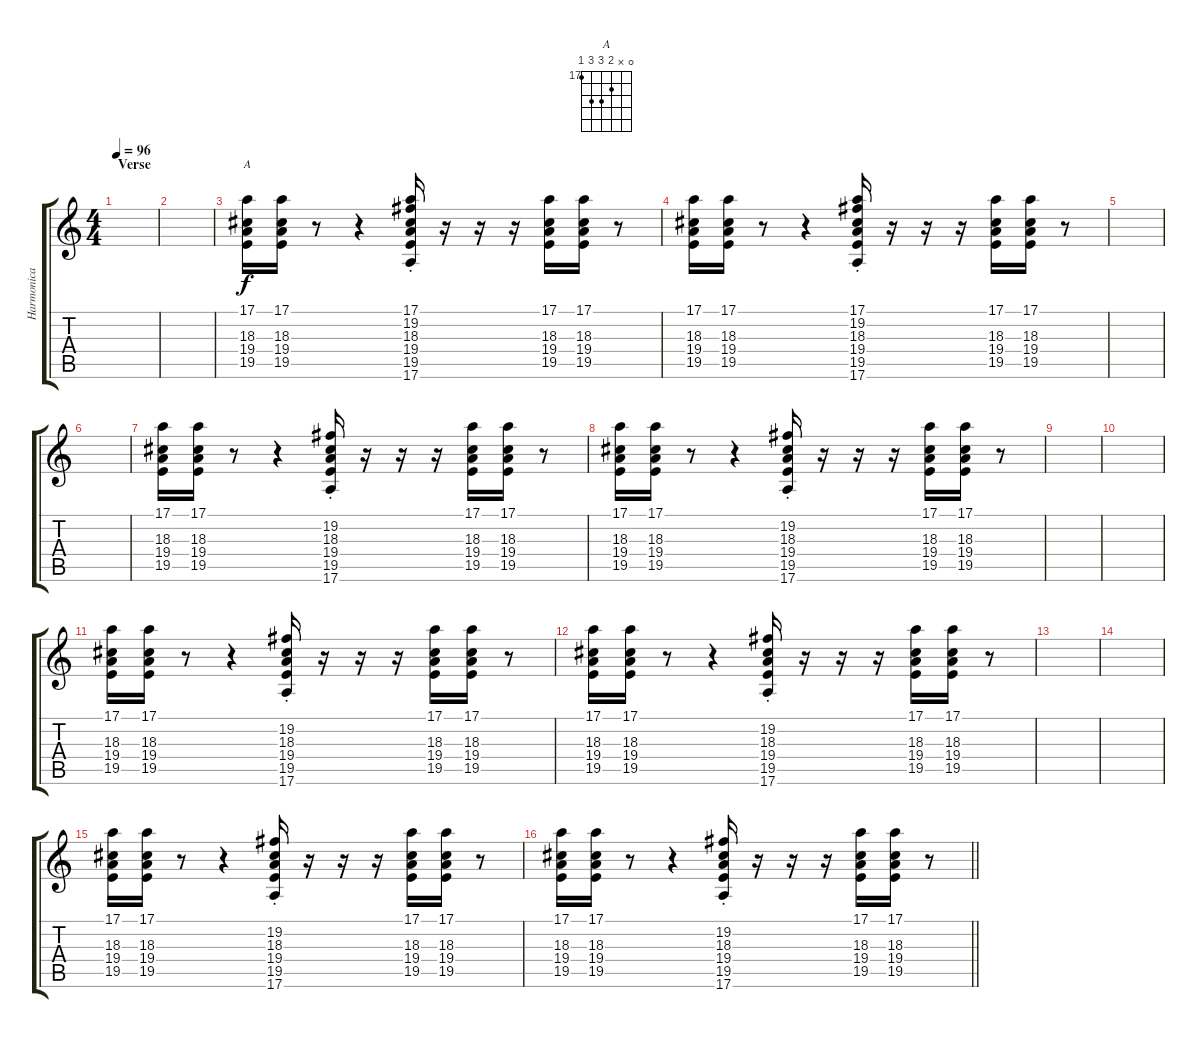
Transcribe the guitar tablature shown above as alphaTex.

\track ("Harmonica" "Harmonica") {instrument harmonica}
\staff {score tabs}
\tuning (E4 B3 G3 D3 A2 E2) {hide}
\chord ("A" 0 x 18 19 19 17) {firstfret 17}
\ts (4 4)
\section ("" "Verse")
\tempo 96
\clef g2
\ks c
|
|
(17.1 18.3 19.4 19.5).16{ch "A"} (17.1 18.3 19.4 19.5).16 r.8 r.4 (17.1 19.2 18.3{st} 19.4{st} 19.5{st} 17.6{st}).16 r.16 r.16 r.16 (17.1 18.3 19.4 19.5).16 (17.1 18.3 19.4 19.5).16 r.8 |
(17.1 18.3 19.4 19.5).16 (17.1 18.3 19.4 19.5).16 r.8 r.4 (17.1 19.2 18.3{st} 19.4{st} 19.5{st} 17.6{st}).16 r.16 r.16 r.16 (17.1 18.3 19.4 19.5).16 (17.1 18.3 19.4 19.5).16 r.8 |
|
|
(17.1 18.3 19.4 19.5).16 (17.1 18.3 19.4 19.5).16 r.8 r.4 (19.2 18.3{st} 19.4{st} 19.5{st} 17.6{st}).16 r.16 r.16 r.16 (17.1 18.3 19.4 19.5).16 (17.1 18.3 19.4 19.5).16 r.8 |
(17.1 18.3 19.4 19.5).16 (17.1 18.3 19.4 19.5).16 r.8 r.4 (19.2 18.3{st} 19.4{st} 19.5{st} 17.6{st}).16 r.16 r.16 r.16 (17.1 18.3 19.4 19.5).16 (17.1 18.3 19.4 19.5).16 r.8 |
|
|
(17.1 18.3 19.4 19.5).16 (17.1 18.3 19.4 19.5).16 r.8 r.4 (19.2 18.3{st} 19.4{st} 19.5{st} 17.6{st}).16 r.16 r.16 r.16 (17.1 18.3 19.4 19.5).16 (17.1 18.3 19.4 19.5).16 r.8 |
(17.1 18.3 19.4 19.5).16 (17.1 18.3 19.4 19.5).16 r.8 r.4 (19.2 18.3{st} 19.4{st} 19.5{st} 17.6{st}).16 r.16 r.16 r.16 (17.1 18.3 19.4 19.5).16 (17.1 18.3 19.4 19.5).16 r.8 |
|
|
(17.1 18.3 19.4 19.5).16 (17.1 18.3 19.4 19.5).16 r.8 r.4 (19.2 18.3{st} 19.4{st} 19.5{st} 17.6{st}).16 r.16 r.16 r.16 (17.1 18.3 19.4 19.5).16 (17.1 18.3 19.4 19.5).16 r.8 |
\barLineRight lightlight
(17.1 18.3 19.4 19.5).16 (17.1 18.3 19.4 19.5).16 r.8 r.4 (19.2 18.3{st} 19.4{st} 19.5{st} 17.6{st}).16 r.16 r.16 r.16 (17.1 18.3 19.4 19.5).16 (17.1 18.3 19.4 19.5).16 r.8
